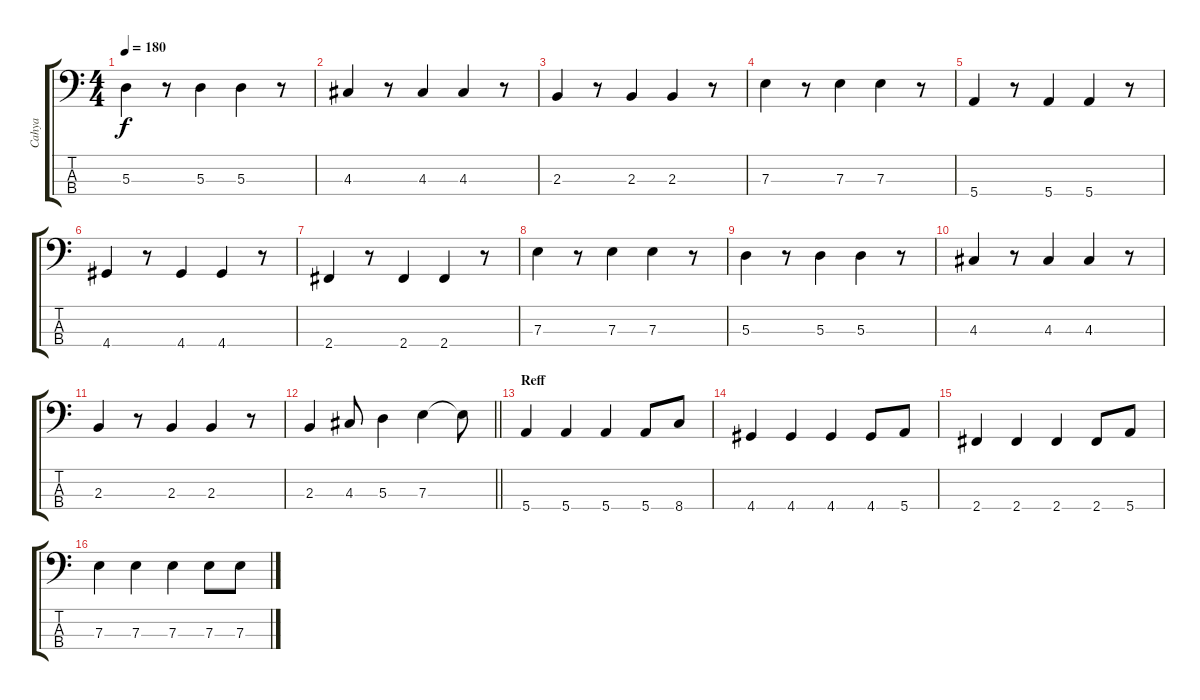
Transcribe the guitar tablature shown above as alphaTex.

\track ("Cahya" "Cahya") {instrument synthbass1}
\staff {score tabs}
\tuning (G2 D2 A1 E1) {hide}
\ts (4 4)
\tempo 180
\clef f4
\ks c
5.3.4{dy f} r.8 5.3.4 5.3.4 r.8 |
4.3.4 r.8 4.3.4 4.3.4 r.8 |
2.3.4 r.8 2.3.4 2.3.4 r.8 |
7.3.4 r.8 7.3.4 7.3.4 r.8 |
5.4.4 r.8 5.4.4 5.4.4 r.8 |
4.4.4 r.8 4.4.4 4.4.4 r.8 |
2.4.4 r.8 2.4.4 2.4.4 r.8 |
7.3.4 r.8 7.3.4 7.3.4 r.8 |
5.3.4 r.8 5.3.4 5.3.4 r.8 |
4.3.4 r.8 4.3.4 4.3.4 r.8 |
2.3.4 r.8 2.3.4 2.3.4 r.8 |
\barLineRight lightlight
2.3.4 4.3.8 5.3.4 7.3.4 7.3{t}.8 |
\section ("" "Reff")
5.4.4 5.4.4 5.4.4 5.4.8 8.4.8 |
4.4.4 4.4.4 4.4.4 4.4.8 5.4.8 |
2.4.4 2.4.4 2.4.4 2.4.8 5.4.8 |
7.3.4 7.3.4 7.3.4 7.3.8 7.3.8
